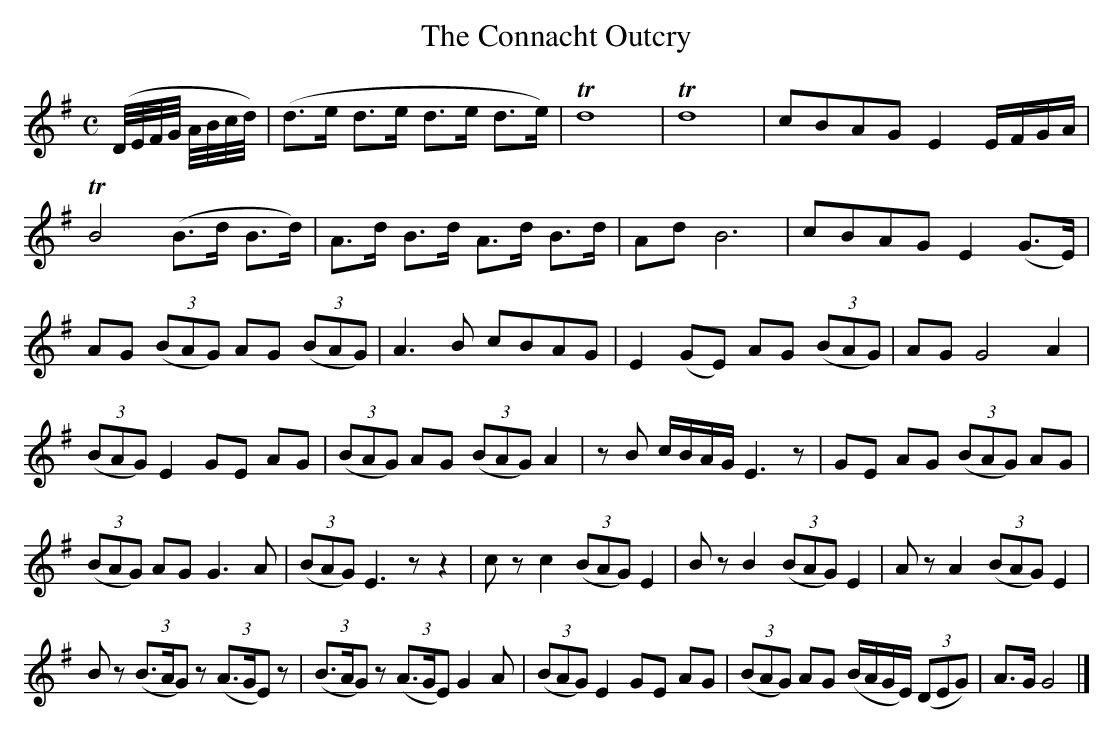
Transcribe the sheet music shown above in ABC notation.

X:1
T: The Connacht Outcry
M:C
L:1/8
K:G
(D//E//F//G// A//B//c//d//) | (d>e d>e d>e d>e) | Td8 | Td8 | cBAG E2 E/F/G/A/ |
TB4 (B>d B>d) | A>d B>d A>d B>d | Ad B6 | cBAG E2 (G>E) |
AG ((3BAG) AG ((3BAG) | A3 B cBAG | E2 (GE) AG ((3BAG) | AG G4 A2 |
((3BAG) E2 GE AG | ((3BAG) AG ((3BAG) A2 | z B c/B/A/G/ E3 z | GE AG ((3BAG) AG|
((3BAG) AG G3 A | ((3BAG) E3 z z2 | c z c2 ((3BAG) E2 | B z B2 ((3BAG) E2 |\
A z A2 ((3BAG) E2 |
B z ((3B>AG) z ((3A>GE) z | ((3B>AG) z ((3A>GE) G2 A | ((3BAG) E2 GE AG |\
((3BAG) AG (B/A/G/E/) ((3DEG) | A>G G4 |]
